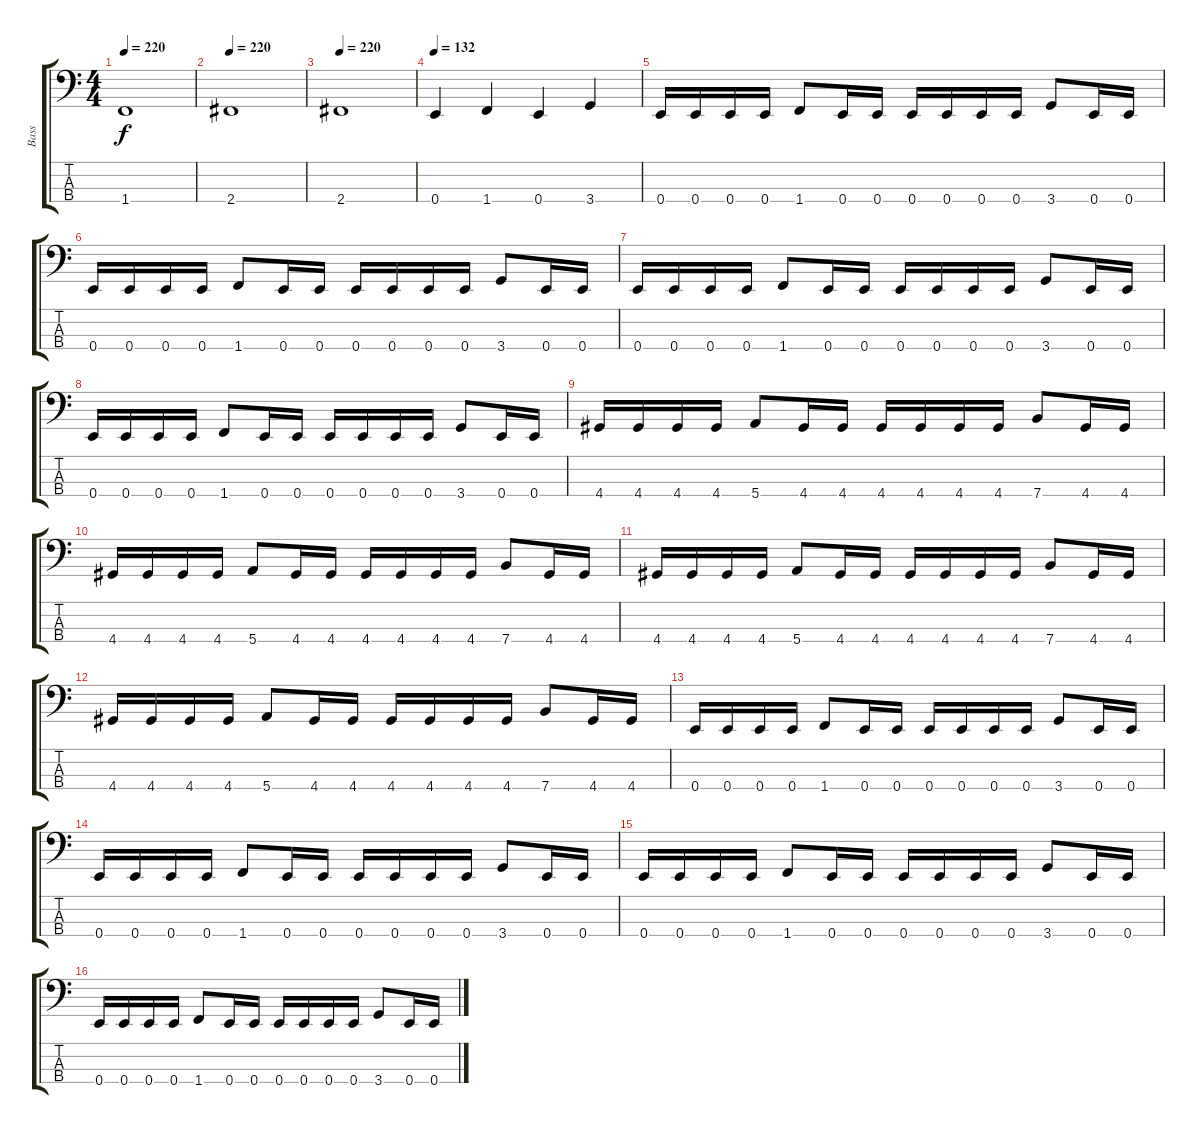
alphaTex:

\track ("Bass" "Bass") {instrument electricbassfinger}
\staff {score tabs}
\tuning (G2 D2 A1 E1) {hide}
\ts (4 4)
\tempo 220
\clef f4
\ks c
1.4.1{dy f} |
\tempo 220
2.4.1 |
\tempo 220
2.4.1 |
\tempo 132
0.4.4 1.4.4 0.4.4 3.4.4 |
0.4.16 0.4.16 0.4.16 0.4.16 1.4.8 0.4.16 0.4.16 0.4.16 0.4.16 0.4.16 0.4.16 3.4.8 0.4.16 0.4.16 |
0.4.16 0.4.16 0.4.16 0.4.16 1.4.8 0.4.16 0.4.16 0.4.16 0.4.16 0.4.16 0.4.16 3.4.8 0.4.16 0.4.16 |
0.4.16 0.4.16 0.4.16 0.4.16 1.4.8 0.4.16 0.4.16 0.4.16 0.4.16 0.4.16 0.4.16 3.4.8 0.4.16 0.4.16 |
0.4.16 0.4.16 0.4.16 0.4.16 1.4.8 0.4.16 0.4.16 0.4.16 0.4.16 0.4.16 0.4.16 3.4.8 0.4.16 0.4.16 |
4.4.16 4.4.16 4.4.16 4.4.16 5.4.8 4.4.16 4.4.16 4.4.16 4.4.16 4.4.16 4.4.16 7.4.8 4.4.16 4.4.16 |
4.4.16 4.4.16 4.4.16 4.4.16 5.4.8 4.4.16 4.4.16 4.4.16 4.4.16 4.4.16 4.4.16 7.4.8 4.4.16 4.4.16 |
4.4.16 4.4.16 4.4.16 4.4.16 5.4.8 4.4.16 4.4.16 4.4.16 4.4.16 4.4.16 4.4.16 7.4.8 4.4.16 4.4.16 |
4.4.16 4.4.16 4.4.16 4.4.16 5.4.8 4.4.16 4.4.16 4.4.16 4.4.16 4.4.16 4.4.16 7.4.8 4.4.16 4.4.16 |
0.4.16 0.4.16 0.4.16 0.4.16 1.4.8 0.4.16 0.4.16 0.4.16 0.4.16 0.4.16 0.4.16 3.4.8 0.4.16 0.4.16 |
0.4.16 0.4.16 0.4.16 0.4.16 1.4.8 0.4.16 0.4.16 0.4.16 0.4.16 0.4.16 0.4.16 3.4.8 0.4.16 0.4.16 |
0.4.16 0.4.16 0.4.16 0.4.16 1.4.8 0.4.16 0.4.16 0.4.16 0.4.16 0.4.16 0.4.16 3.4.8 0.4.16 0.4.16 |
0.4.16 0.4.16 0.4.16 0.4.16 1.4.8 0.4.16 0.4.16 0.4.16 0.4.16 0.4.16 0.4.16 3.4.8 0.4.16 0.4.16
